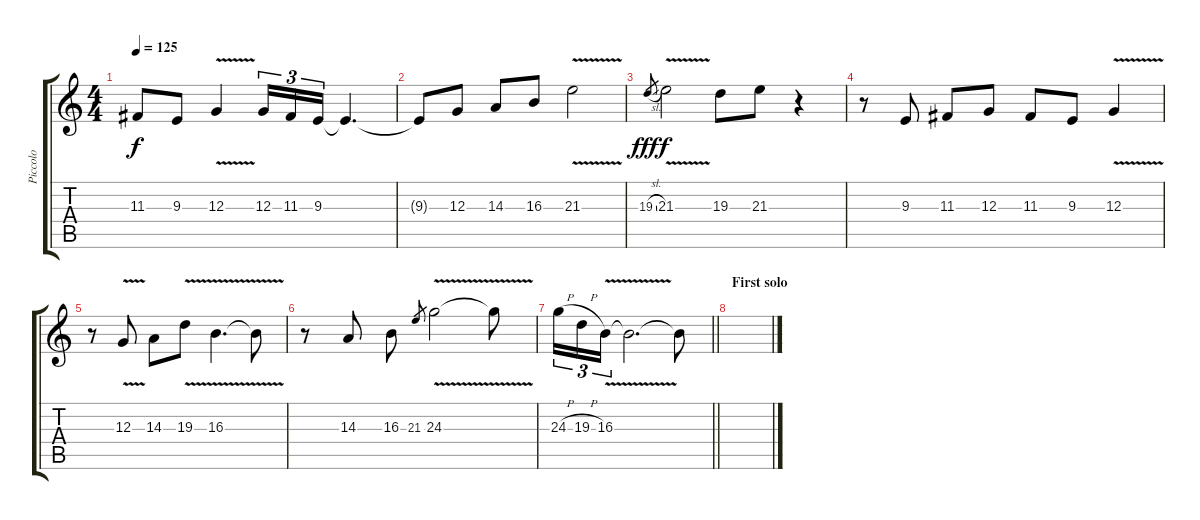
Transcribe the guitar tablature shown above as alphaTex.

\track ("Piccolo" "Piccolo") {instrument piccolo}
\staff {score tabs}
\tuning (E4 B3 G3 D3 A2 E2) {hide}
\ts (4 4)
\tempo 125
\clef g2
\ks c
11.3.8{dy f} 9.3.8 12.3{v}.4 12.3.16{tu (3 2)} 11.3.16{tu (3 2)} 9.3.16{tu (3 2)} 9.3{t}.4{d} |
9.3{t}.8 12.3.8 14.3.8 16.3.8 21.3{v}.2 |
19.3{sl}.8{gr dy fff} 21.3{v}.2{dy f} 19.3.8 21.3.8 r.4 |
r.8 9.3.8 11.3.8 12.3.8 11.3.8 9.3.8 12.3{v}.4 |
r.8 12.3{v}.8 14.3.8 19.3{v}.8 16.3{v}.4{d} 16.3{t}.8 |
r.8 14.3.8 16.3.8 21.3.8{gr} 24.3{v}.2 24.3{t}.8 |
\barLineRight lightlight
24.3{h}.16{tu (3 2)} 19.3{h}.16{tu (3 2)} 16.3{v}.16{tu (3 2)} 16.3{t}.2{d} 16.3{t}.8 |
\section ("" "First solo")
